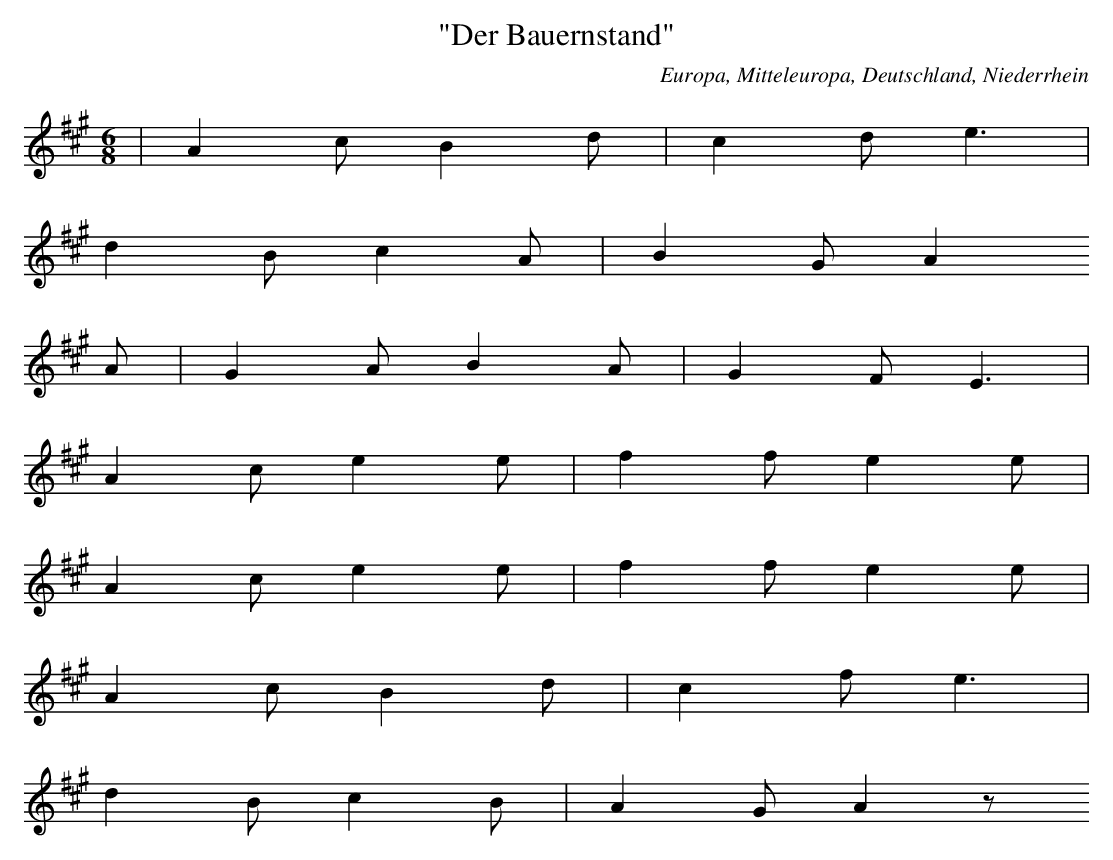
X:1
T: "Der Bauernstand"
O: Europa, Mitteleuropa, Deutschland, Niederrhein
M: 6/8
L: 1/8
K: A
 | A2cB2d | c2de3 |
d2Bc2A | B2GA2
A | G2AB2A | G2FE3 |
A2ce2e | f2fe2e |
A2ce2e | f2fe2e |
A2cB2d | c2fe3 |
d2Bc2B | A2GA2z
